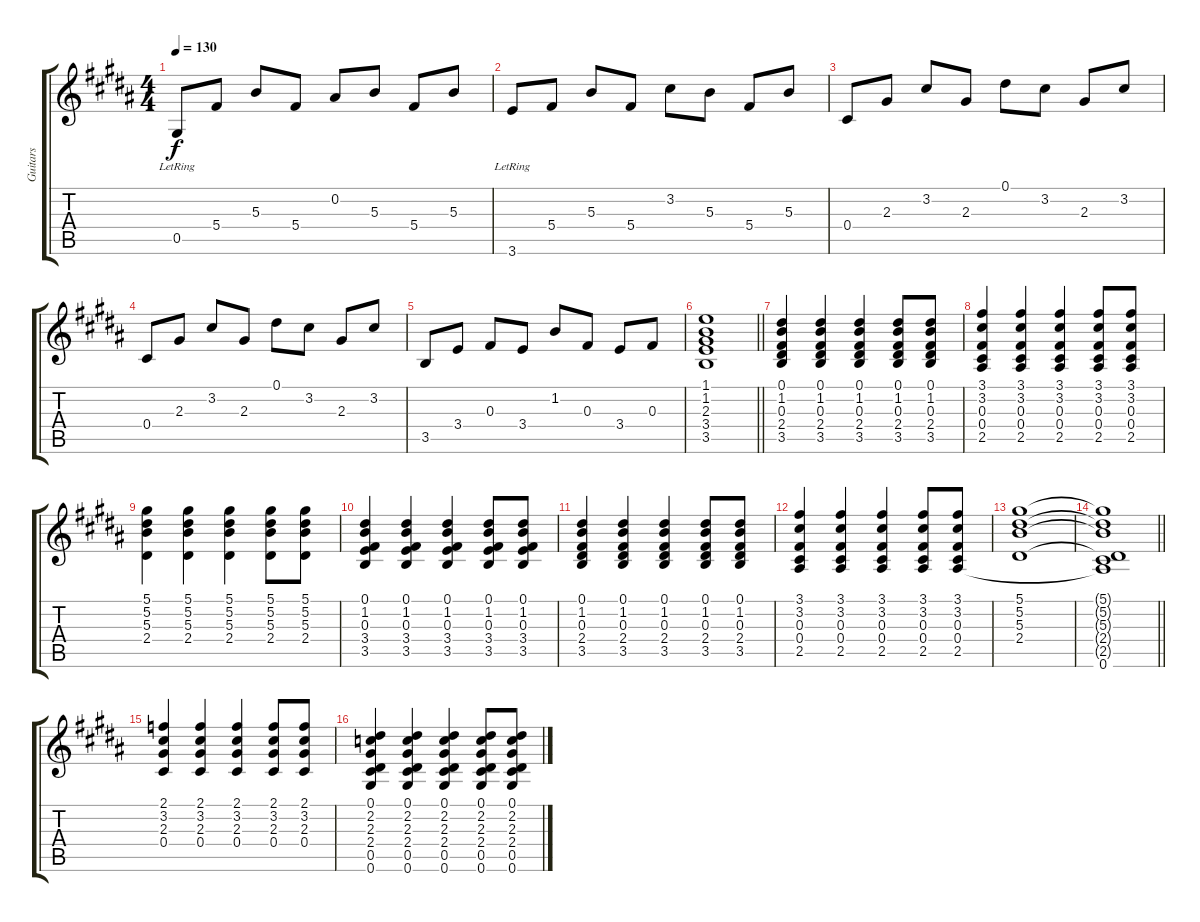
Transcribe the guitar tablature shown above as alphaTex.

\track ("Guitars" "Guitars") {instrument acousticguitarsteel}
\staff {score tabs}
\tuning (Eb4 Bb3 Gb3 Db3 Ab2 Db3) {hide}
\ts (4 4)
\tempo 130
\clef g2
\ks b
0.5{lr}.8{dy f} 5.4.8 5.3.8 5.4.8 0.2.8 5.3.8 5.4.8 5.3.8 |
3.6{lr}.8 5.4.8 5.3.8 5.4.8 3.2.8 5.3.8 5.4.8 5.3.8 |
0.4.8 2.3.8 3.2.8 2.3.8 0.1.8 3.2.8 2.3.8 3.2.8 |
0.4.8 2.3.8 3.2.8 2.3.8 0.1.8 3.2.8 2.3.8 3.2.8 |
3.5.8 3.4.8 0.3.8 3.4.8 1.2.8 0.3.8 3.4.8 0.3.8 |
\barLineRight lightlight
(1.1 1.2 2.3 3.4 3.5).1 |
(0.1 1.2 0.3 2.4 3.5).4 (0.1 1.2 0.3 2.4 3.5).4 (0.1 1.2 0.3 2.4 3.5).4 (0.1 1.2 0.3 2.4 3.5).8 (0.1 1.2 0.3 2.4 3.5).8 |
(3.1 3.2 0.3 0.4 2.5).4 (3.1 3.2 0.3 0.4 2.5).4 (3.1 3.2 0.3 0.4 2.5).4 (3.1 3.2 0.3 0.4 2.5).8 (3.1 3.2 0.3 0.4 2.5).8 |
(5.1 5.2 5.3 2.4).4 (5.1 5.2 5.3 2.4).4 (5.1 5.2 5.3 2.4).4 (5.1 5.2 5.3 2.4).8 (5.1 5.2 5.3 2.4).8 |
(0.1 1.2 0.3 3.4 3.5).4 (0.1 1.2 0.3 3.4 3.5).4 (0.1 1.2 0.3 3.4 3.5).4 (0.1 1.2 0.3 3.4 3.5).8 (0.1 1.2 0.3 3.4 3.5).8 |
(0.1 1.2 0.3 2.4 3.5).4 (0.1 1.2 0.3 2.4 3.5).4 (0.1 1.2 0.3 2.4 3.5).4 (0.1 1.2 0.3 2.4 3.5).8 (0.1 1.2 0.3 2.4 3.5).8 |
(3.1 3.2 0.3 0.4 2.5).4 (3.1 3.2 0.3 0.4 2.5).4 (3.1 3.2 0.3 0.4 2.5).4 (3.1 3.2 0.3 0.4 2.5).8 (3.1 3.2 0.3 0.4 2.5).8 |
(5.1 5.2 5.3 2.4).1 |
\barLineRight lightlight
(5.1{t} 5.2{t} 5.3{t} 2.4{t} 2.5{t} 0.6).1 |
(2.1 3.2 2.3 0.4).4 (2.1 3.2 2.3 0.4).4 (2.1 3.2 2.3 0.4).4 (2.1 3.2 2.3 0.4).8 (2.1 3.2 2.3 0.4).8 |
(0.1 2.2 2.3 2.4 0.5 0.6).4 (0.1 2.2 2.3 2.4 0.5 0.6).4 (0.1 2.2 2.3 2.4 0.5 0.6).4 (0.1 2.2 2.3 2.4 0.5 0.6).8 (0.1 2.2 2.3 2.4 0.5 0.6).8
